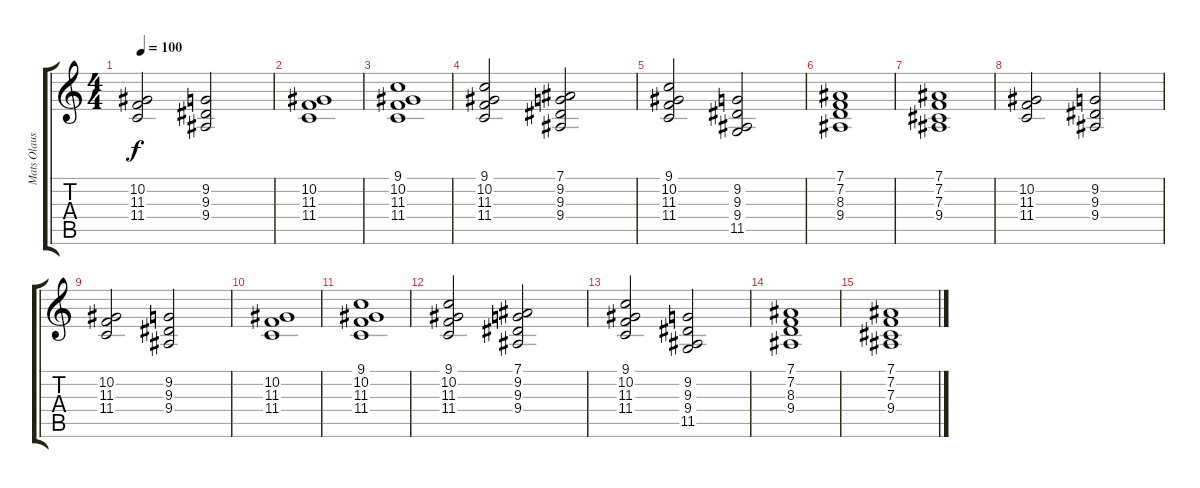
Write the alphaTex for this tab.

\track ("Mats Olausson" "Mats Olaus") {instrument choiraahs}
\staff {score tabs}
\tuning (Eb4 Bb3 Gb3 Db3 Ab2 Eb2) {hide}
\ts (4 4)
\tempo 100
\clef g2
\ks c
(10.2 11.3 11.4).2{dy f} (9.2 9.3 9.4).2 |
(10.2 11.3 11.4).1 |
(9.1 10.2 11.3 11.4).1 |
(9.1 10.2 11.3 11.4).2 (7.1 9.2 9.3 9.4).2 |
(9.1 10.2 11.3 11.4).2 (9.2 9.3 9.4 11.5).2 |
(7.1 7.2 8.3 9.4).1 |
(7.1 7.2 7.3 9.4).1 |
(10.2 11.3 11.4).2 (9.2 9.3 9.4).2 |
(10.2 11.3 11.4).2 (9.2 9.3 9.4).2 |
(10.2 11.3 11.4).1 |
(9.1 10.2 11.3 11.4).1 |
(9.1 10.2 11.3 11.4).2 (7.1 9.2 9.3 9.4).2 |
(9.1 10.2 11.3 11.4).2 (9.2 9.3 9.4 11.5).2 |
(7.1 7.2 8.3 9.4).1 |
(7.1 7.2 7.3 9.4).1
